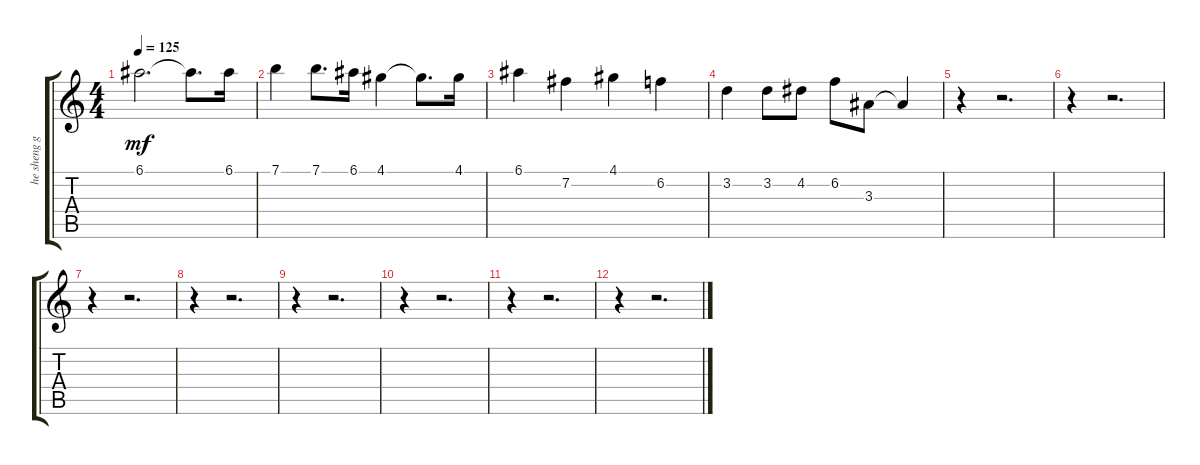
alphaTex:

\track ("he sheng guitar" "he sheng g") {instrument overdrivenguitar}
\staff {score tabs}
\tuning (E4 B3 G3 D3 A2 E2) {hide}
\ts (4 4)
\tempo 125
\clef g2
\ks c
6.1.2{d dy mf} 6.1{t}.8{d} 6.1.16 |
7.1.4 7.1.8{d} 6.1.16 4.1.4 4.1{t}.8{d} 4.1.16 |
6.1.4 7.2.4 4.1.4 6.2.4 |
3.2.4 3.2.8 4.2.8 6.2.8 3.3.8 3.3{t}.4 |
r.4 r.2{d} |
r.4 r.2{d} |
r.4 r.2{d} |
r.4 r.2{d} |
r.4 r.2{d} |
r.4 r.2{d} |
r.4 r.2{d} |
r.4 r.2{d}
